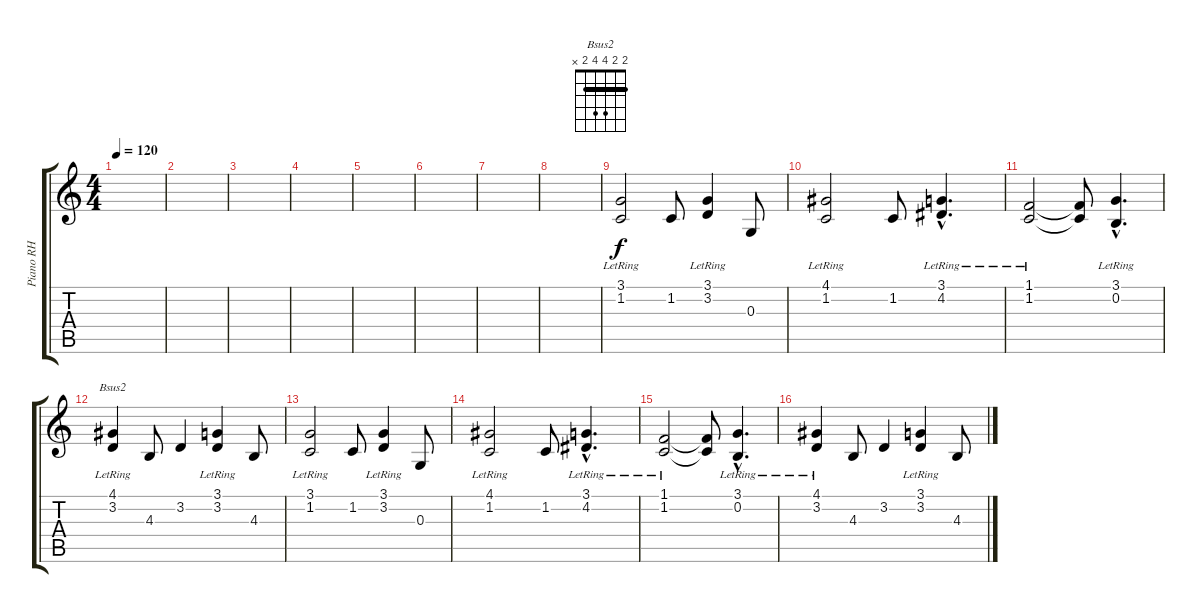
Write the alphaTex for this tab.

\track ("Piano RH" "Piano RH") {instrument acousticgrandpiano}
\staff {score tabs}
\tuning (E4 B3 G3 D3 A2 E2) {hide}
\chord ("Bsus2" 2 2 4 4 2 x) {barre 2}
\ts (4 4)
\tempo 120
\clef g2
\ks c
|
|
|
|
|
|
|
|
(3.1{lr} 1.2{lr}).2 1.2.8 (3.1{lr} 3.2{lr}).4 0.3.8 |
(4.1{lr} 1.2{lr}).2 1.2.8 (3.1{hac lr} 4.2{hac lr}).4{d} |
(1.1{lr} 1.2{lr}).2 (1.1{t} 1.2{t}).8 (3.1{hac lr} 0.2{hac lr}).4{d} |
(4.1{lr} 3.2{lr}).4{ch "Bsus2"} 4.3.8 3.2.4 (3.1{lr} 3.2{lr}).4 4.3.8 |
(3.1{lr} 1.2{lr}).2 1.2.8 (3.1{lr} 3.2{lr}).4 0.3.8 |
(4.1{lr} 1.2{lr}).2 1.2.8 (3.1{hac lr} 4.2{hac lr}).4{d} |
(1.1{lr} 1.2{lr}).2 (1.1{t} 1.2{t}).8 (3.1{hac lr} 0.2{hac lr}).4{d} |
(4.1{lr} 3.2{lr}).4 4.3.8 3.2.4 (3.1{lr} 3.2{lr}).4 4.3.8
